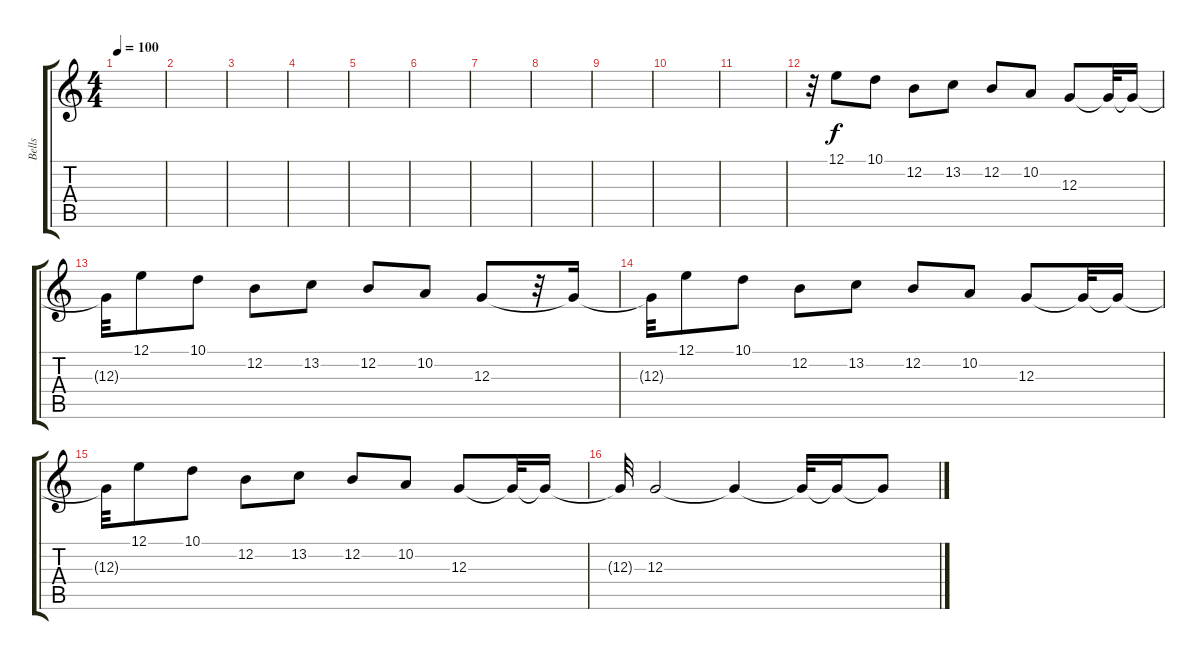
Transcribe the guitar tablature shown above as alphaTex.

\track ("Bells" "Bells") {instrument vibraphone}
\staff {score tabs}
\tuning (E4 B3 G3 D3 A2 E2) {hide}
\ts (4 4)
\tempo 100
\clef g2
\ks c
|
|
|
|
|
|
|
|
|
|
|
r.32 12.1.8 10.1.8 12.2.8 13.2.8 12.2.8 10.2.8 12.3.8 12.3{t}.32 12.3{t}.16 |
12.3{t}.32 12.1.8 10.1.8 12.2.8 13.2.8 12.2.8 10.2.8 12.3.8 r.32 12.3{t}.16 |
12.3{t}.32 12.1.8 10.1.8 12.2.8 13.2.8 12.2.8 10.2.8 12.3.8 12.3{t}.32 12.3{t}.16 |
12.3{t}.32 12.1.8 10.1.8 12.2.8 13.2.8 12.2.8 10.2.8 12.3.8 12.3{t}.32 12.3{t}.16 |
12.3{t}.32 12.3.2 12.3{t}.4 12.3{t}.32 12.3{t}.16 12.3{t}.8
